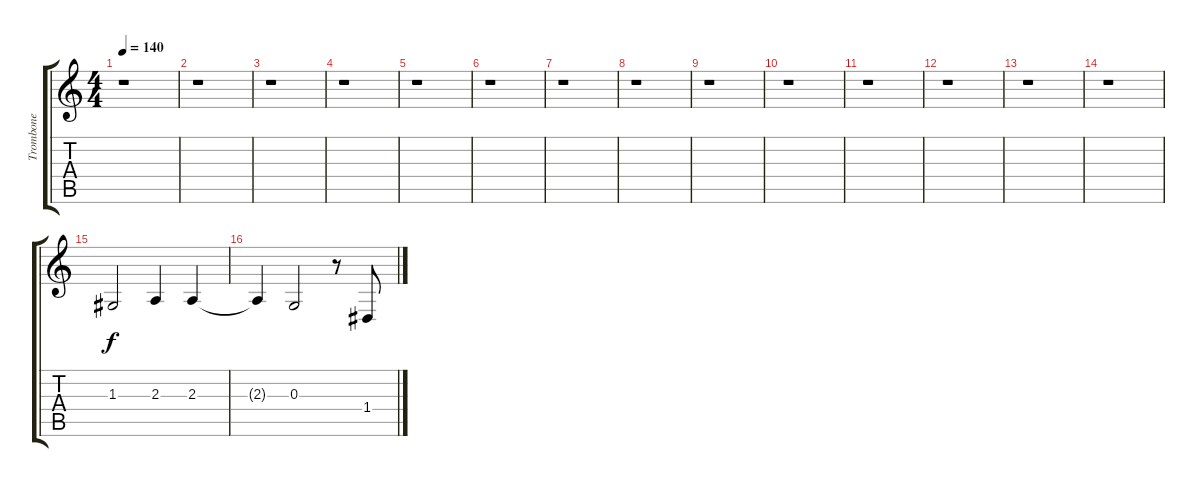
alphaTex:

\track ("Trombone" "Trombone") {instrument trombone}
\staff {score tabs}
\tuning (E4 B3 G3 D3 A2 E2) {hide}
\ts (4 4)
\tempo 140
\clef g2
\ks c
r.1{dy f} |
r.1 |
r.1 |
r.1 |
r.1 |
r.1 |
r.1 |
r.1 |
r.1 |
r.1 |
r.1 |
r.1 |
r.1 |
r.1 |
1.3.2 2.3.4 2.3.4 |
2.3{t}.4 0.3.2 r.8 1.4.8
